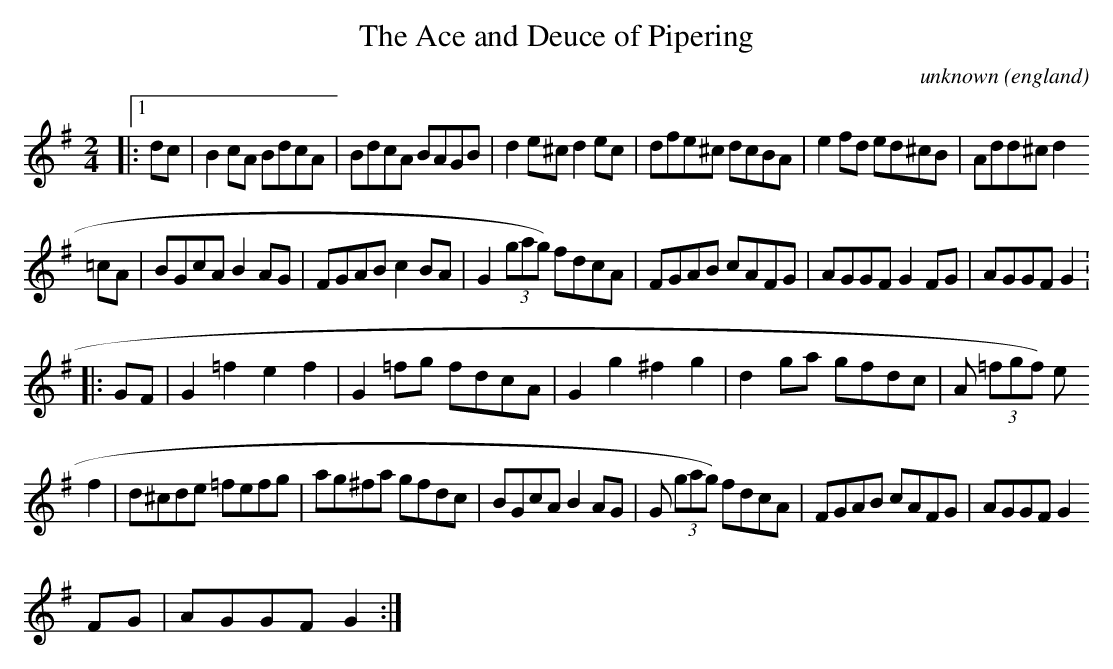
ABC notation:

X:1
T:The Ace and Deuce of Pipering
O:england
M:2/4
L:1/8
C:unknown
K:G
|:1dc|B2 cA BdcA|BdcA BAGB|d2 e^c d2 ec|dfe^c dcBA|e2 fd ed^cB|Add^c d2
=cA|BGcA B2 AG|FGAB c2 BA| G2 (3gag) fdcA|FGAB cAFG|AGGF G2 FG|AGGF G2 :
||:GF| G2  =f2 e2 f2 | G2 =fg fdcA| G2 g2 ^f2 g2 |d2 ga gfdc|A (3=fgf) e
2 f2 |d^cde =fefg|ag^fa gfdc|BGcA B2 AG|G (3gag) fdcA|FGAB cAFG|AGGF G2
FG|AGGF G2 :|
